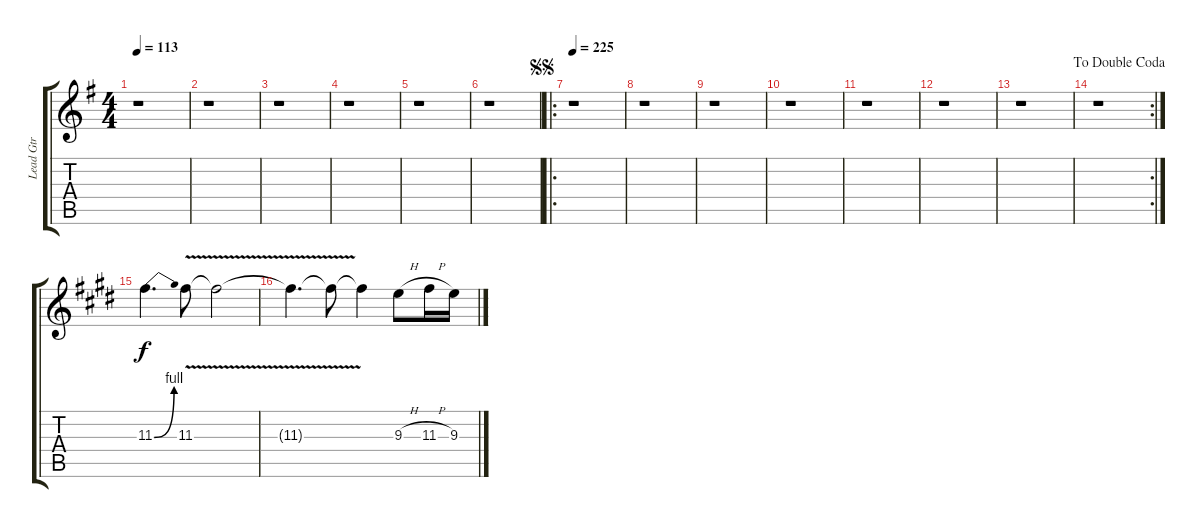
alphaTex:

\track ("Lead Gtr" "Lead Gtr") {instrument distortionguitar}
\staff {score tabs}
\tuning (E4 B3 G3 D3 A2 E2) {hide}
\ts (4 4)
\tempo 113
\clef g2
\ks g
r.1{dy f} |
r.1 |
r.1 |
r.1 |
r.1 |
r.1 |
\ro
\jump segnosegno
\tempo 225
r.1 |
r.1 |
r.1 |
r.1 |
r.1 |
r.1 |
r.1 |
\rc 2
\jump dadoublecoda
r.1 |
\ks e
11.3{be (bend 0 0 60 4)}.4{d} 11.3{v}.8 11.3{v t}.2 |
\ks c#minor
11.3{v t}.4{d} 11.3{t}.8 11.3{t}.4 9.3{h}.8 11.3{h}.16 9.3{sl}.16
